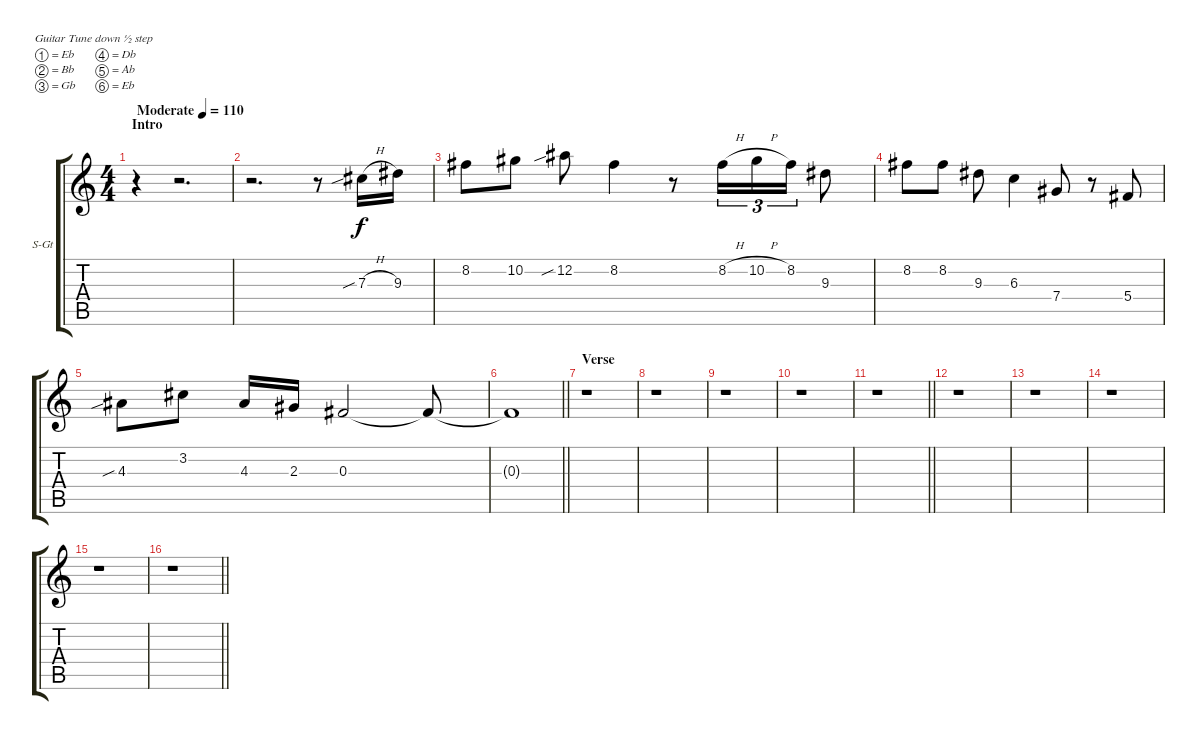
\bracketExtendMode groupsimilarinstruments
\firstSystemTrackNameOrientation horizontal
\otherSystemsTrackNameOrientation horizontal
\track ("Lead Guitar" "S-Gt") {instrument acousticguitarsteel}
\staff {score tabs}
\tuning (Eb4 Bb3 Gb3 Db3 Ab2 Eb2)
\ts (4 4)
\beaming (8 2 2 2 2)
\section ("" "Intro")
\tempo (110 "Moderate")
\clef g2
\ks c
r.4{dy f instrument acousticguitarsteel} r.2{d} |
r.2{d} r.8 7.3{sib h}.16 9.3.16 |
8.2.8 10.2.8 12.2{sib}.8 8.2.4 r.8 8.2{h}.16{tu (3 2)} 10.2{h}.16{tu (3 2)} 8.2.16{tu (3 2)} 9.3.8 |
8.2.8 8.2.8 9.3.8 6.3.4 7.4.8 r.8 5.4.8 |
4.3{sib}.8 3.2.8 4.3.16 2.3.16 0.3.2 0.3{t}.8 |
\barLineRight lightlight
0.3{t}.1 |
\section ("" "Verse")
r.1 |
r.1 |
r.1 |
r.1 |
\barLineRight lightlight
r.1 |
r.1 |
r.1 |
r.1 |
r.1 |
\barLineRight lightlight
r.1
